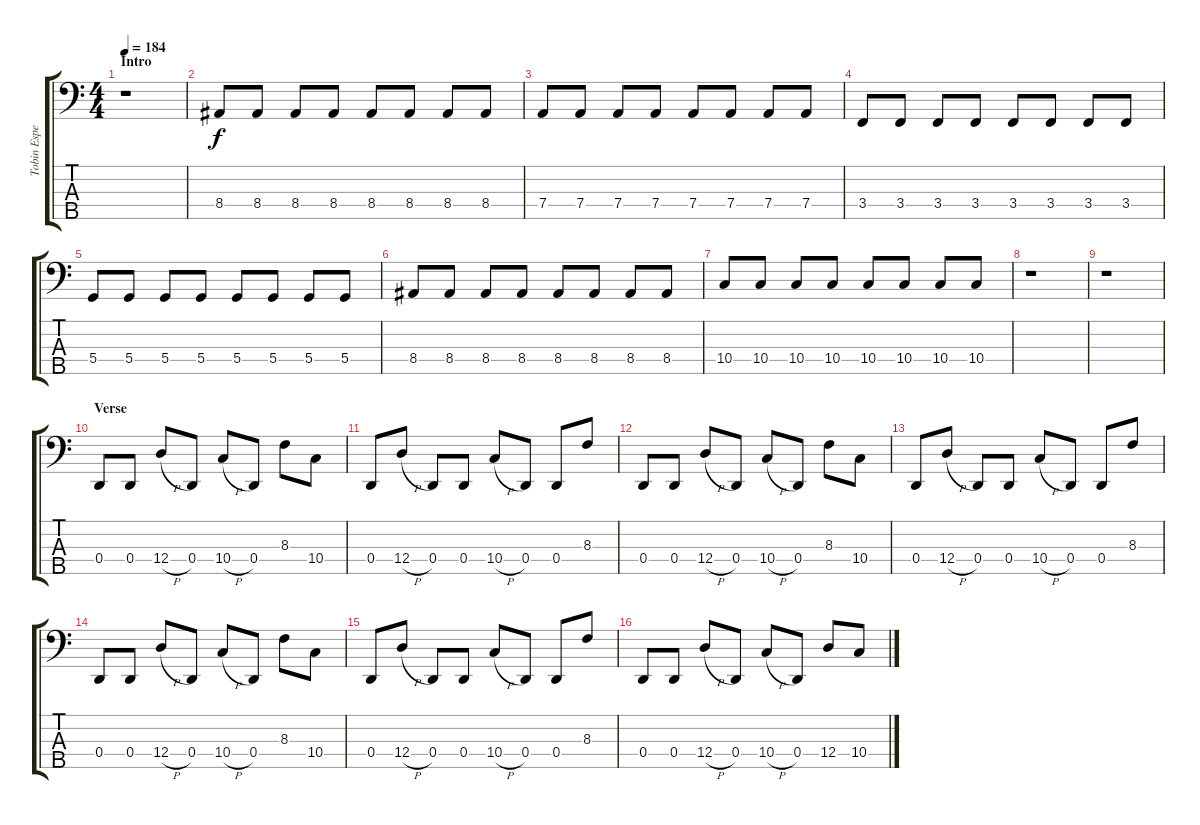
\track ("Tobin Esperance" "Tobin Espe") {instrument electricbassfinger}
\staff {score tabs}
\tuning (G2 D2 A1 D1 B0) {hide}
\ts (4 4)
\section ("" "Intro")
\tempo 184
\clef f4
\ks c
r.1{dy f instrument electricbassfinger} |
8.4.8 8.4.8 8.4.8 8.4.8 8.4.8 8.4.8 8.4.8 8.4.8 |
7.4.8 7.4.8 7.4.8 7.4.8 7.4.8 7.4.8 7.4.8 7.4.8 |
3.4.8 3.4.8 3.4.8 3.4.8 3.4.8 3.4.8 3.4.8 3.4.8 |
5.4.8 5.4.8 5.4.8 5.4.8 5.4.8 5.4.8 5.4.8 5.4.8 |
8.4.8 8.4.8 8.4.8 8.4.8 8.4.8 8.4.8 8.4.8 8.4.8 |
10.4.8 10.4.8 10.4.8 10.4.8 10.4.8 10.4.8 10.4.8 10.4.8 |
r.1 |
r.1 |
\section ("" "Verse")
0.4.8 0.4.8 12.4{h}.8 0.4.8 10.4{h}.8 0.4.8 8.3.8 10.4.8 |
0.4.8 12.4{h}.8 0.4.8 0.4.8 10.4{h}.8 0.4.8 0.4.8 8.3.8 |
0.4.8 0.4.8 12.4{h}.8 0.4.8 10.4{h}.8 0.4.8 8.3.8 10.4.8 |
0.4.8 12.4{h}.8 0.4.8 0.4.8 10.4{h}.8 0.4.8 0.4.8 8.3.8 |
0.4.8 0.4.8 12.4{h}.8 0.4.8 10.4{h}.8 0.4.8 8.3.8 10.4.8 |
0.4.8 12.4{h}.8 0.4.8 0.4.8 10.4{h}.8 0.4.8 0.4.8 8.3.8 |
0.4.8 0.4.8 12.4{h}.8 0.4.8 10.4{h}.8 0.4.8 12.4.8 10.4.8
